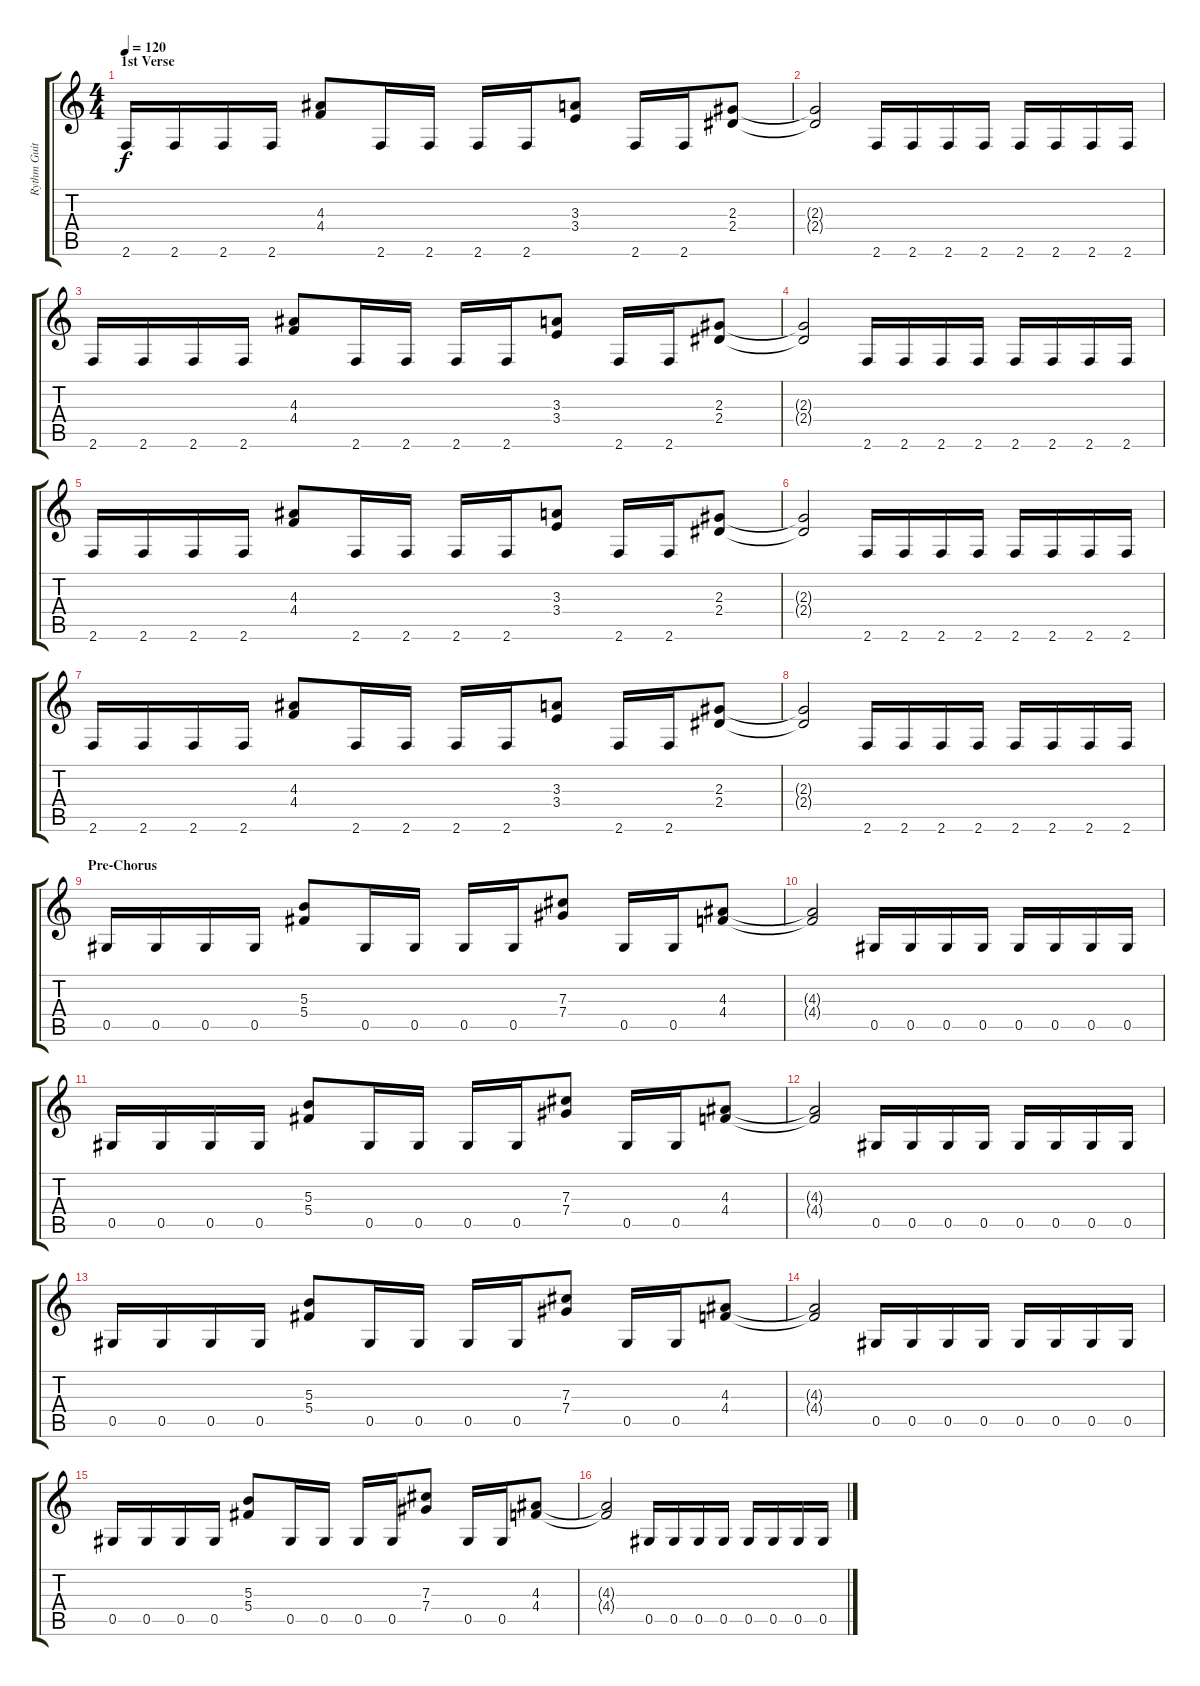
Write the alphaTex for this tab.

\track ("Rythm Guitar (Dave Mustaine)" "Rythm Guit") {instrument distortionguitar}
\staff {score tabs}
\tuning (Eb4 Bb3 Gb3 Db3 Ab2 Eb2) {hide}
\ts (4 4)
\section ("" "1st Verse")
\tempo 120
\clef g2
\ks c
2.6.16{dy f} 2.6.16 2.6.16 2.6.16 (4.3 4.4).8 2.6.16 2.6.16 2.6.16 2.6.16 (3.3 3.4).8 2.6.16 2.6.16 (2.3 2.4).8 |
(2.3{t} 2.4{t}).2 2.6.16 2.6.16 2.6.16 2.6.16 2.6.16 2.6.16 2.6.16 2.6.16 |
2.6.16 2.6.16 2.6.16 2.6.16 (4.3 4.4).8 2.6.16 2.6.16 2.6.16 2.6.16 (3.3 3.4).8 2.6.16 2.6.16 (2.3 2.4).8 |
(2.3{t} 2.4{t}).2 2.6.16 2.6.16 2.6.16 2.6.16 2.6.16 2.6.16 2.6.16 2.6.16 |
2.6.16 2.6.16 2.6.16 2.6.16 (4.3 4.4).8 2.6.16 2.6.16 2.6.16 2.6.16 (3.3 3.4).8 2.6.16 2.6.16 (2.3 2.4).8 |
(2.3{t} 2.4{t}).2 2.6.16 2.6.16 2.6.16 2.6.16 2.6.16 2.6.16 2.6.16 2.6.16 |
2.6.16 2.6.16 2.6.16 2.6.16 (4.3 4.4).8 2.6.16 2.6.16 2.6.16 2.6.16 (3.3 3.4).8 2.6.16 2.6.16 (2.3 2.4).8 |
(2.3{t} 2.4{t}).2 2.6.16 2.6.16 2.6.16 2.6.16 2.6.16 2.6.16 2.6.16 2.6.16 |
\section ("" "Pre-Chorus")
0.5.16 0.5.16 0.5.16 0.5.16 (5.3 5.4).8 0.5.16 0.5.16 0.5.16 0.5.16 (7.3 7.4).8 0.5.16 0.5.16 (4.3 4.4).8 |
(4.3{t} 4.4{t}).2 0.5.16 0.5.16 0.5.16 0.5.16 0.5.16 0.5.16 0.5.16 0.5.16 |
0.5.16 0.5.16 0.5.16 0.5.16 (5.3 5.4).8 0.5.16 0.5.16 0.5.16 0.5.16 (7.3 7.4).8 0.5.16 0.5.16 (4.3 4.4).8 |
(4.3{t} 4.4{t}).2 0.5.16 0.5.16 0.5.16 0.5.16 0.5.16 0.5.16 0.5.16 0.5.16 |
0.5.16 0.5.16 0.5.16 0.5.16 (5.3 5.4).8 0.5.16 0.5.16 0.5.16 0.5.16 (7.3 7.4).8 0.5.16 0.5.16 (4.3 4.4).8 |
(4.3{t} 4.4{t}).2 0.5.16 0.5.16 0.5.16 0.5.16 0.5.16 0.5.16 0.5.16 0.5.16 |
0.5.16 0.5.16 0.5.16 0.5.16 (5.3 5.4).8 0.5.16 0.5.16 0.5.16 0.5.16 (7.3 7.4).8 0.5.16 0.5.16 (4.3 4.4).8 |
(4.3{t} 4.4{t}).2 0.5.16 0.5.16 0.5.16 0.5.16 0.5.16 0.5.16 0.5.16 0.5.16
